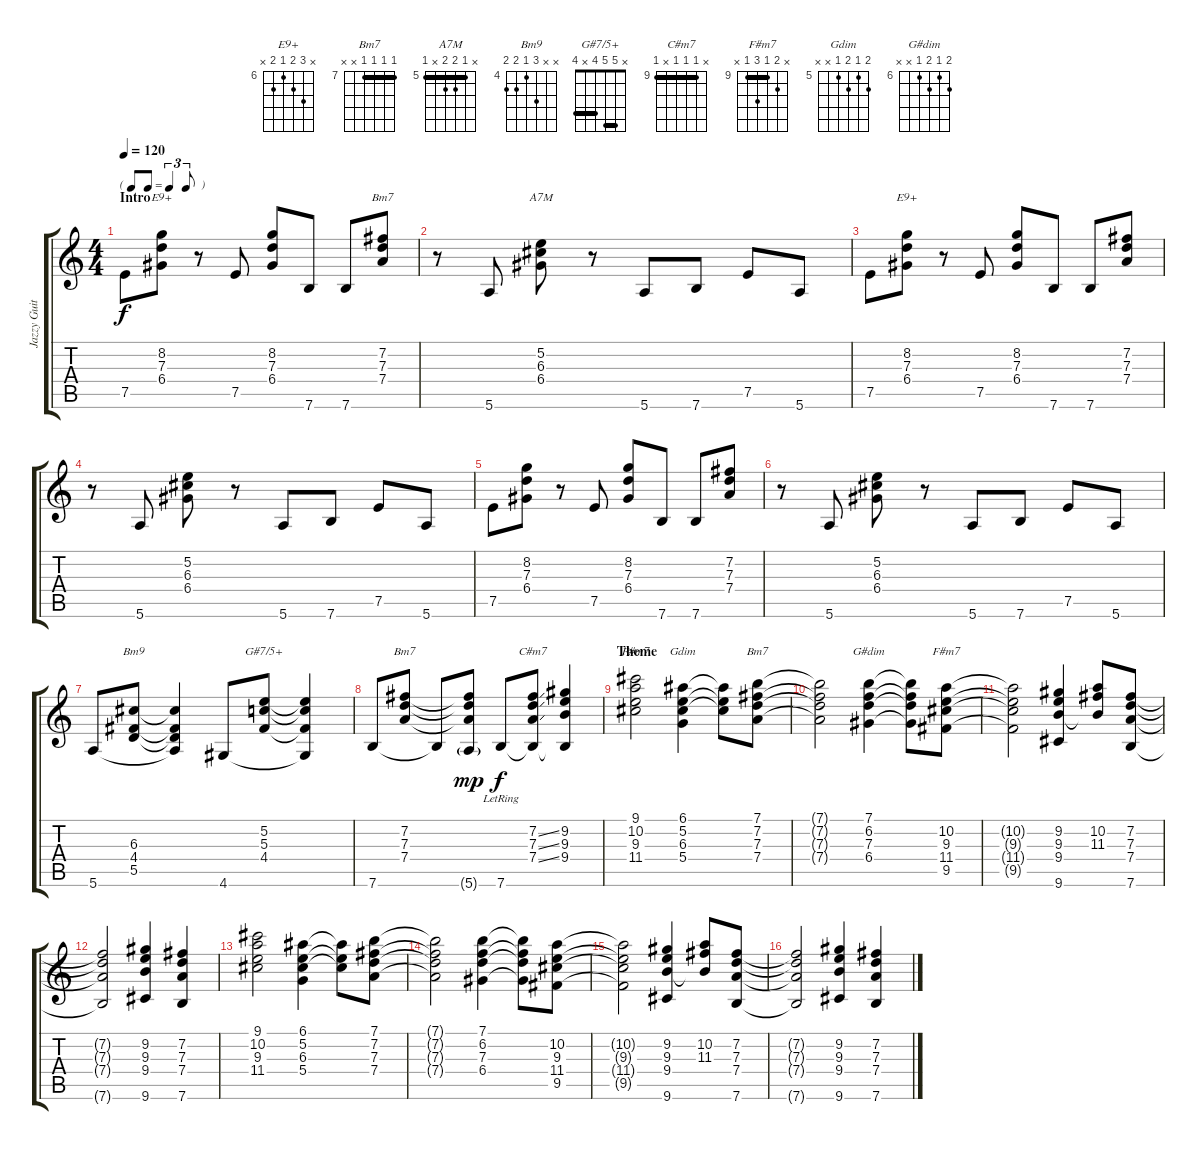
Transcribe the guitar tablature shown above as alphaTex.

\track ("Jazzy Guitar" "Jazzy Guit") {instrument electricguitarjazz}
\staff {score tabs}
\tuning (E4 B3 G3 D3 A2 E2) {hide}
\chord ("E9+" x 8 7 6 7 7) {firstfret 6}
\chord ("Bm7" x 7 7 7 x 7) {firstfret 7 barre 7}
\chord ("A7M" x 5 6 6 x 5) {firstfret 5 barre 5}
\chord ("E9+" x 8 7 6 7 x) {firstfret 6}
\chord ("Bm9" x x 6 4 5 5) {firstfret 4}
\chord ("G#7/5+" x 5 5 4 x 4) {barre (4 5)}
\chord ("Bm7" 7 7 7 7 x 7) {firstfret 7 barre 7}
\chord ("C#m7" x 9 9 9 x 9) {firstfret 9 barre 9}
\chord ("F#m7" 9 10 9 11 9 x) {firstfret 9 barre 9}
\chord ("Gdim" 6 5 6 5 x x) {firstfret 5}
\chord ("Bm7" 7 7 7 7 x x) {firstfret 7 barre 7}
\chord ("G#dim" 7 6 7 6 x x) {firstfret 6}
\chord ("F#m7" x 10 9 11 9 x) {firstfret 9 barre 9}
\ts (4 4)
\tf triplet8th
\section ("" "Intro")
\tempo 120
\clef g2
\ks c
7.5.8{dy f instrument electricguitarjazz} (8.2 7.3 6.4).8{ch "E9+"} r.8 7.5.8 (8.2 7.3 6.4).8 7.6.8 7.6.8 (7.2 7.3 7.4).8{ch "Bm7"} |
r.8 5.6.8 (5.2 6.3 6.4).8{ch "A7M"} r.8 5.6.8 7.6.8 7.5.8 5.6.8 |
7.5.8 (8.2 7.3 6.4).8{ch "E9+"} r.8 7.5.8 (8.2 7.3 6.4).8 7.6.8 7.6.8 (7.2 7.3 7.4).8 |
r.8 5.6.8 (5.2 6.3 6.4).8 r.8 5.6.8 7.6.8 7.5.8 5.6.8 |
7.5.8 (8.2 7.3 6.4).8 r.8 7.5.8 (8.2 7.3 6.4).8 7.6.8 7.6.8 (7.2 7.3 7.4).8 |
r.8 5.6.8 (5.2 6.3 6.4).8 r.8 5.6.8 7.6.8 7.5.8 5.6.8 |
5.6.8 (6.3 4.4 5.5).8{ch "Bm9"} (6.3{t} 4.4{t} 5.5{t} 5.6{t}).4 4.6.8 (5.2 5.3 4.4).8{ch "G#7/5+"} (5.2{t} 5.3{t} 4.4{t} 4.6{t}).4 |
7.6.8 (7.2 7.3 7.4).8{ch "Bm7"} 7.6{t}.8 (7.2{t} 7.3{t} 7.4{t} 5.6{g}).8{dy mp} 7.6{lr}.8{dy f} (7.2{ss} 7.3{ss} 7.4{ss} 7.6{t}).8{ch "C#m7"} (9.2 9.3 9.4 7.6{t}).4 |
\section ("" "Theme")
(9.1 10.2 9.3 11.4).2{ch "F#m7"} (6.1 5.2 6.3 5.4).4{ch "Gdim"} (6.1{t} 5.2{t} 6.3{t}).8 (7.1 7.2 7.3 7.4).8{ch "Bm7"} |
(7.1{t} 7.2{t} 7.3{t} 7.4{t}).2 (7.1 6.2 7.3 6.4).4{ch "G#dim"} (7.1{t} 6.2{t} 7.3{t} 6.4{t}).8 (10.2 9.3 11.4 9.5).8{ch "F#m7"} |
(10.2{t} 9.3{t} 11.4{t} 9.5{t}).2 (9.2 9.3 9.4 9.6).4 (10.2 11.3 9.4{t}).8 (7.2 7.3 7.4 7.6).8 |
(7.2{t} 7.3{t} 7.4{t} 7.6{t}).2 (9.2 9.3 9.4 9.6).4 (7.2 7.3 7.4 7.6).4 |
(9.1 10.2 9.3 11.4).2 (6.1 5.2 6.3 5.4).4 (6.1{t} 5.2{t} 6.3{t}).8 (7.1 7.2 7.3 7.4).8 |
(7.1{t} 7.2{t} 7.3{t} 7.4{t}).2 (7.1 6.2 7.3 6.4).4 (7.1{t} 6.2{t} 7.3{t} 6.4{t}).8 (10.2 9.3 11.4 9.5).8 |
(10.2{t} 9.3{t} 11.4{t} 9.5{t}).2 (9.2 9.3 9.4 9.6).4 (10.2 11.3 9.4{t}).8 (7.2 7.3 7.4 7.6).8 |
(7.2{t} 7.3{t} 7.4{t} 7.6{t}).2 (9.2 9.3 9.4 9.6).4 (7.2 7.3 7.4 7.6).4
